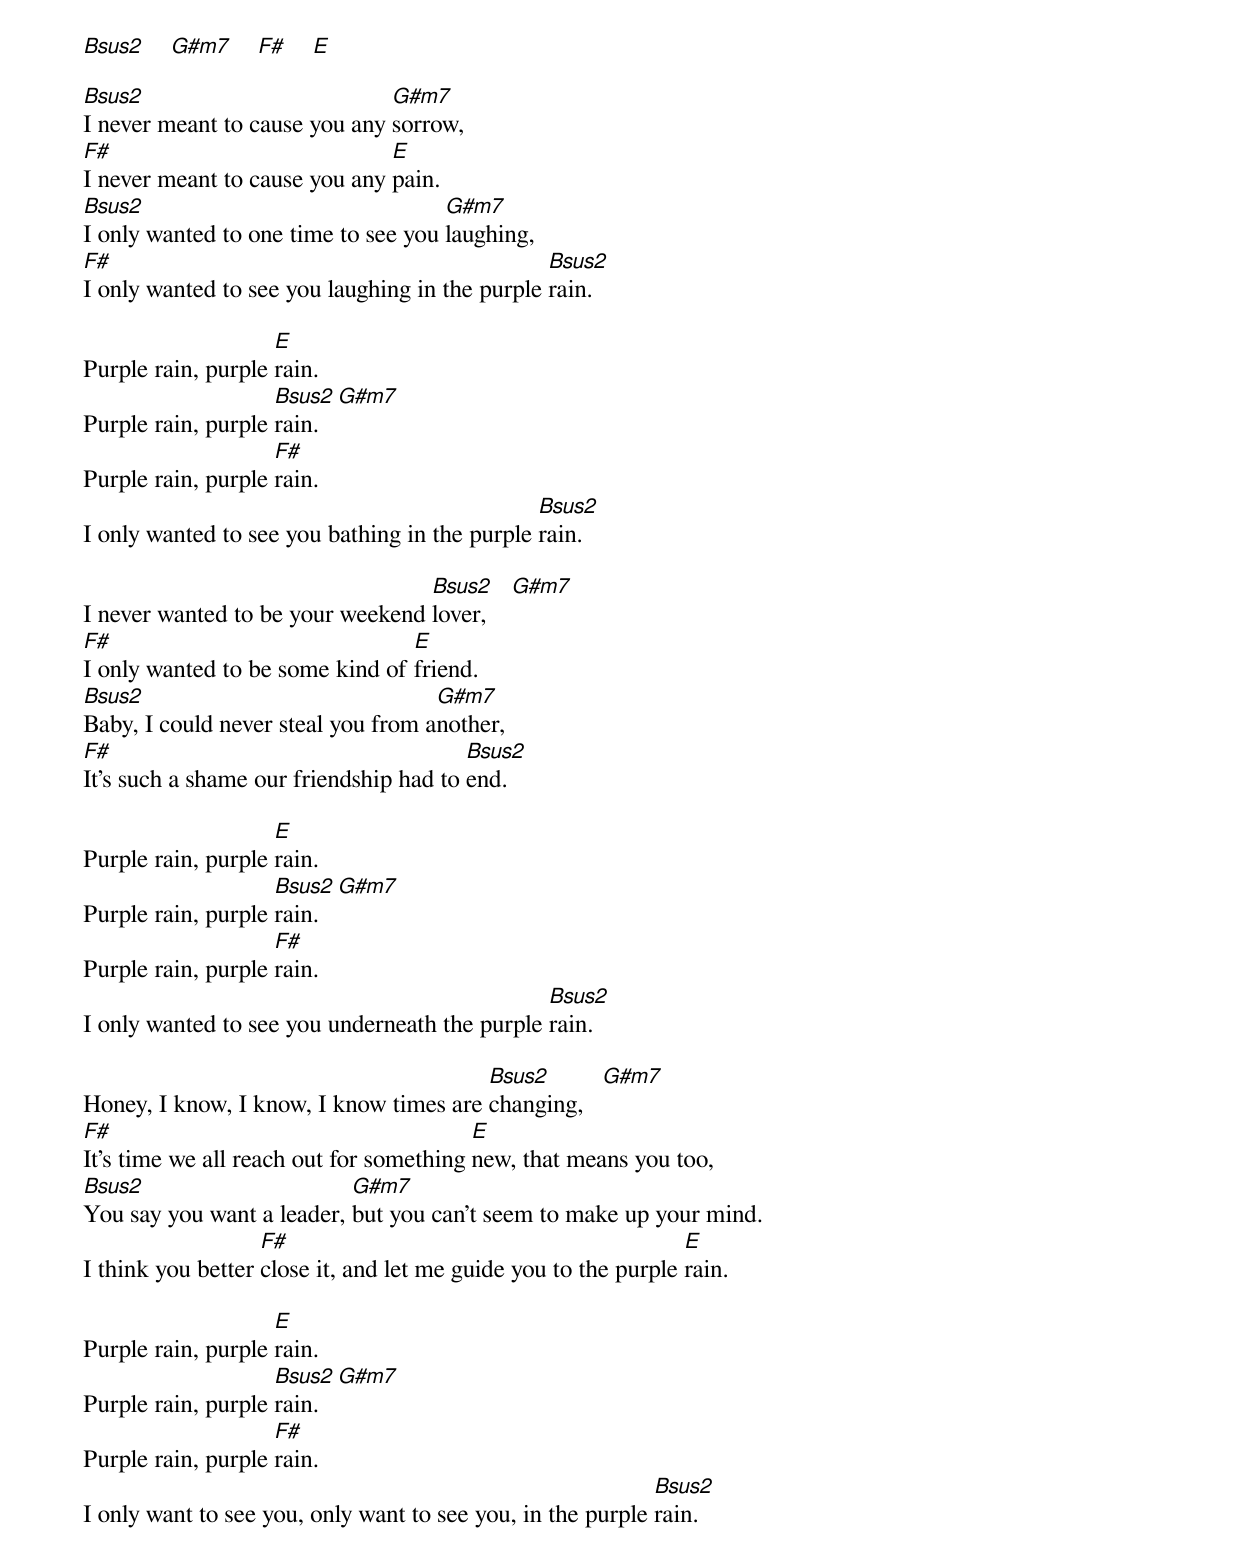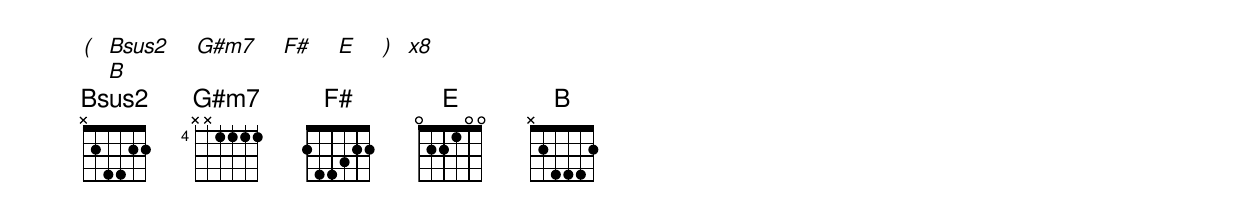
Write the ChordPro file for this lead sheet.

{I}
[Bsus2]    [G#m7]    [F#]    [E]

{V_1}
[Bsus2]I never meant to cause you any [G#m7]sorrow,
[F#]I never meant to cause you any [E]pain.
[Bsus2]I only wanted to one time to see you [G#m7]laughing,
[F#]I only wanted to see you laughing in the purple [Bsus2]rain.

{C}
Purple rain, purple [E]rain.
Purple rain, purple [Bsus2]rain.   [G#m7]
Purple rain, purple [F#]rain.
I only wanted to see you bathing in the purple [Bsus2]rain.

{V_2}
I never wanted to be your weekend [Bsus2]lover,    [G#m7]
[F#]I only wanted to be some kind of [E]friend.
[Bsus2]Baby, I could never steal you from a[G#m7]nother,
[F#]It's such a shame our friendship had to [Bsus2]end.

{C}
Purple rain, purple [E]rain.
Purple rain, purple [Bsus2]rain.   [G#m7]
Purple rain, purple [F#]rain.
I only wanted to see you underneath the purple [Bsus2]rain.

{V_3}
Honey, I know, I know, I know times are [Bsus2]changing,   [G#m7]
[F#]It's time we all reach out for something [E]new, that means you too,
[Bsus2]You say you want a leader, [G#m7]but you can't seem to make up your mind.
I think you better [F#]close it, and let me guide you to the purple [E]rain.

{C}
Purple rain, purple [E]rain.
Purple rain, purple [Bsus2]rain.   [G#m7]
Purple rain, purple [F#]rain.
I only want to see you, only want to see you, in the purple [Bsus2]rain.

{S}
[(]  [Bsus2]    [G#m7]    [F#]    [E]    [)]  [x8]
    [B]
